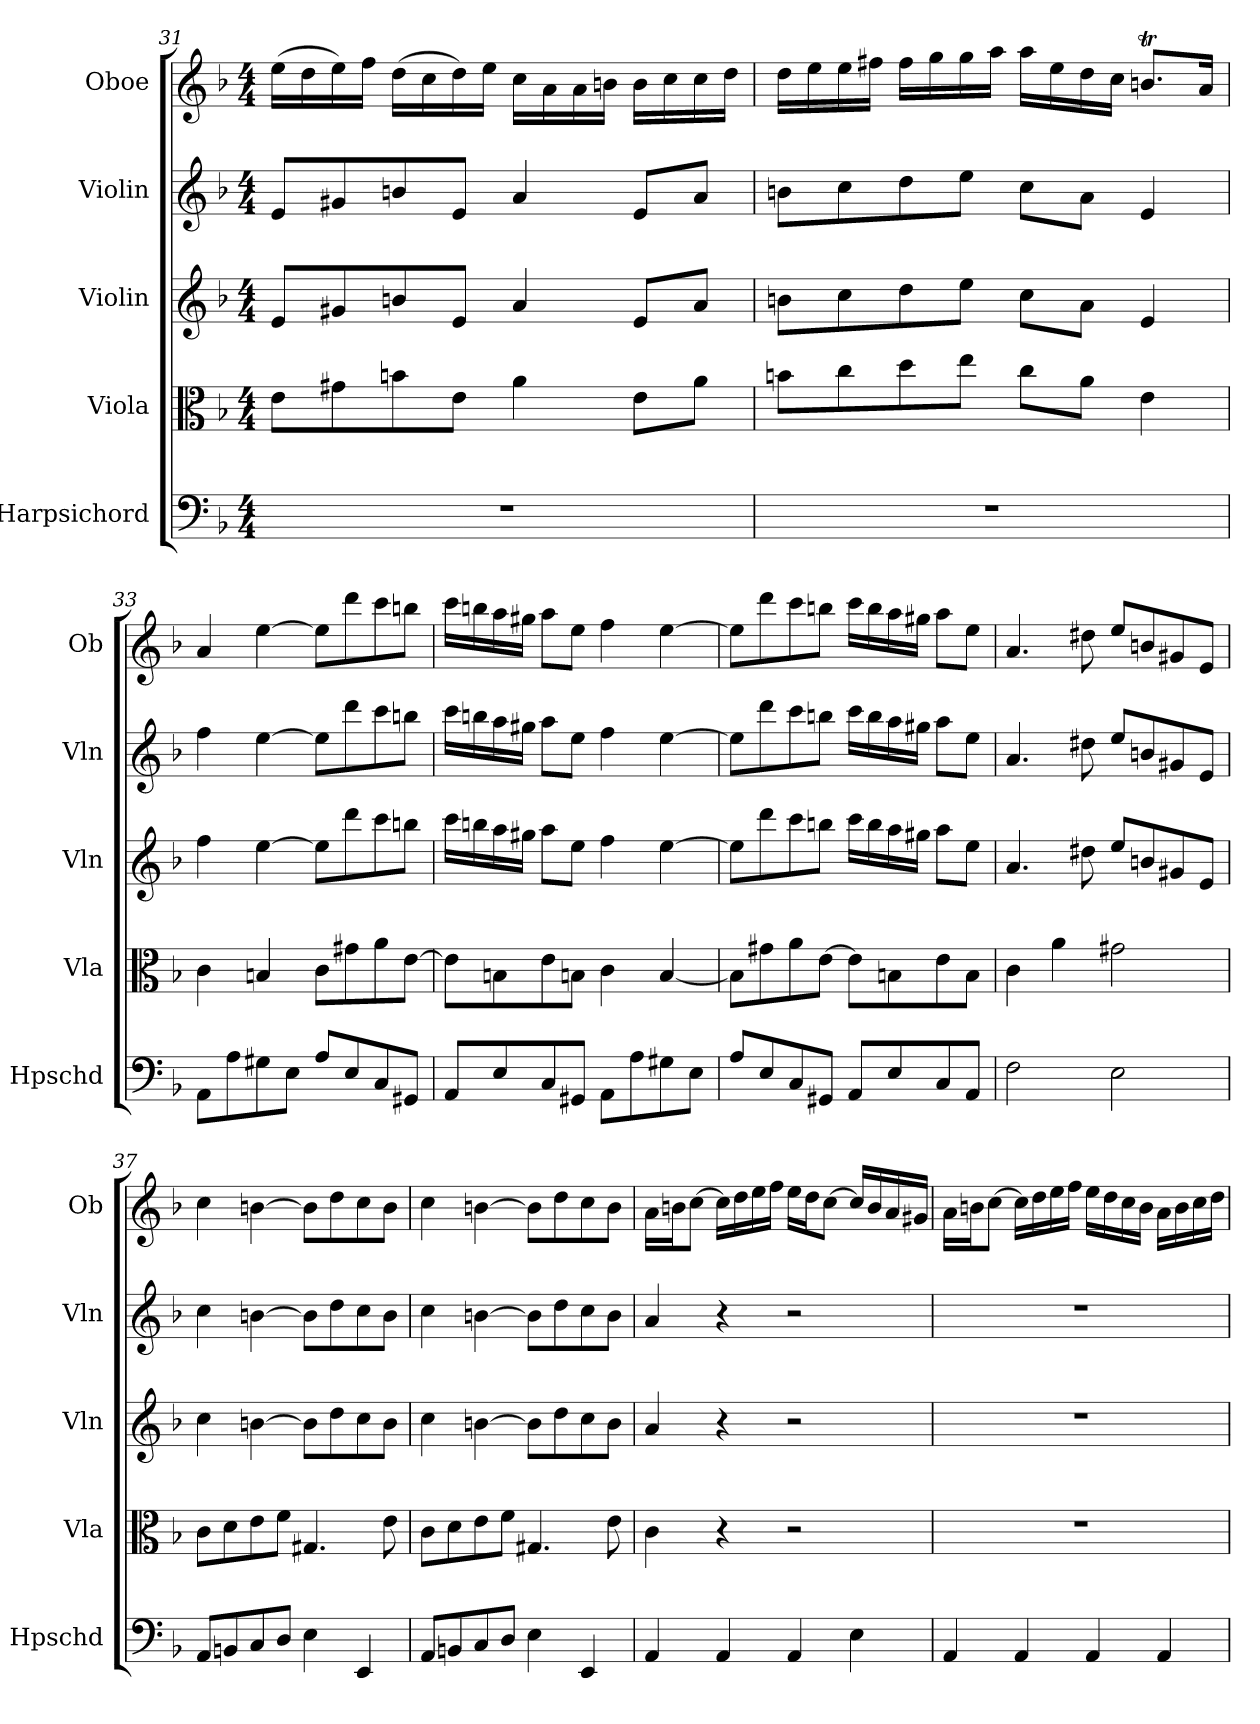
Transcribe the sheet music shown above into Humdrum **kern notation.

**kern	**kern	**kern	**kern	**kern
*part5	*part4	*part3	*part2	*part1
*staff5	*staff4	*staff3	*staff2	*staff1
*I"Harpsichord	*I"Viola	*I"Violin	*I"Violin	*I"Oboe
*I'Hpschd	*I'Vla	*I'Vln	*I'Vln	*I'Ob
*clefF4	*clefC3	*clefG2	*clefG2	*clefG2
*k[b-]	*k[b-]	*k[b-]	*k[b-]	*k[b-]
*d:	*d:	*d:	*d:	*d:
*M4/4	*M4/4	*M4/4	*M4/4	*M4/4
=31	=31	=31	=31	=31
1r	8e\L	8e/L	8e/L	(16ee\LL
.	.	.	.	16dd\
.	8g#X\	8g#X/	8g#X/	16ee\)
.	.	.	.	16ff\JJ
.	8bn\	8bn/	8bn/	(16dd\LL
.	.	.	.	16cc\
.	8e\J	8e/J	8e/J	16dd\)
.	.	.	.	16ee\JJ
.	4a\	4a/	4a/	16cc\LL
.	.	.	.	16a\
.	.	.	.	16a\
.	.	.	.	16bn\JJ
.	8e\L	8e/L	8e/L	16b\LL
.	.	.	.	16cc\
.	8a\J	8a/J	8a/J	16cc\
.	.	.	.	16dd\JJ
=32	=32	=32	=32	=32
1r	8bn\L	8bn\L	8bn\L	16dd\LL
.	.	.	.	16ee\
.	8cc\	8cc\	8cc\	16ee\
.	.	.	.	16ff#X\JJ
.	8dd\	8dd\	8dd\	16ff#\LL
.	.	.	.	16gg\
.	8ee\J	8ee\J	8ee\J	16gg\
.	.	.	.	16aa\JJ
.	8cc\L	8cc\L	8cc\L	16aa\LL
.	.	.	.	16ee\
.	8a\J	8a\J	8a\J	16dd\
.	.	.	.	16cc\JJ
.	4e\	4e/	4e/	8.bnt/L
.	.	.	.	16a/Jk
=33	=33	=33	=33	=33
8AA\L	4c\	4ff\	4ff\	4a/
8A\	.	.	.	.
8G#X\	4Bn/	[4ee\	[4ee\	[4ee\
8E\J	.	.	.	.
8A/L	8c\L	8ee\L]	8ee\L]	8ee\L]
8E/	8g#X\	8ddd\	8ddd\	8ddd\
8C/	8a\	8ccc\	8ccc\	8ccc\
8GG#X/J	[8e\J	8bbn\J	8bbn\J	8bbn\J
=34	=34	=34	=34	=34
8AA/L	8e\L]	16ccc\LL	16ccc\LL	16ccc\LL
.	.	16bbn\	16bbn\	16bbn\
8E/	8Bn\	16aa\	16aa\	16aa\
.	.	16gg#X\JJ	16gg#X\JJ	16gg#X\JJ
8C/	8e\	8aa\L	8aa\L	8aa\L
8GG#X/J	8Bn\J	8ee\J	8ee\J	8ee\J
8AA\L	4c\	4ff\	4ff\	4ff\
8A\	.	.	.	.
8G#X\	[4B/	[4ee\	[4ee\	[4ee\
8E\J	.	.	.	.
=35	=35	=35	=35	=35
8A/L	8B\L]	8ee\L]	8ee\L]	8ee\L]
8E/	8g#X\	8ddd\	8ddd\	8ddd\
8C/	8a\	8ccc\	8ccc\	8ccc\
8GG#X/J	[8e\J	8bbn\J	8bbn\J	8bbn\J
8AA/L	8e\L]	16ccc\LL	16ccc\LL	16ccc\LL
.	.	16bb\	16bb\	16bb\
8E/	8Bn\	16aa\	16aa\	16aa\
.	.	16gg#X\JJ	16gg#X\JJ	16gg#X\JJ
8C/	8e\	8aa\L	8aa\L	8aa\L
8AA/J	8B\J	8ee\J	8ee\J	8ee\J
=36	=36	=36	=36	=36
2F\	4c\	4.a/	4.a/	4.a/
.	4a\	.	.	.
.	.	8dd#X\	8dd#X\	8dd#X\
2E\	2g#X\	8ee/L	8ee/L	8ee/L
.	.	8bn/	8bn/	8bn/
.	.	8g#X/	8g#X/	8g#X/
.	.	8e/J	8e/J	8e/J
=37	=37	=37	=37	=37
8AA/L	8c\L	4cc\	4cc\	4cc\
8BBn/	8d\	.	.	.
8C/	8e\	[4bn\	[4bn\	[4bn\
8D/J	8f\J	.	.	.
4E\	4.G#X/	8b\L]	8b\L]	8b\L]
.	.	8dd\	8dd\	8dd\
4EE/	.	8cc\	8cc\	8cc\
.	8e\	8b\J	8b\J	8b\J
=38	=38	=38	=38	=38
8AA/L	8c\L	4cc\	4cc\	4cc\
8BBn/	8d\	.	.	.
8C/	8e\	[4bn\	[4bn\	[4bn\
8D/J	8f\J	.	.	.
4E\	4.G#X/	8b\L]	8b\L]	8b\L]
.	.	8dd\	8dd\	8dd\
4EE/	.	8cc\	8cc\	8cc\
.	8e\	8b\J	8b\J	8b\J
=39	=39	=39	=39	=39
4AA/	4c\	4a/	4a/	16a\LL
.	.	.	.	16bn\J
.	.	.	.	[8cc\J
4AA/	4r	4r	4r	16cc\LL]
.	.	.	.	16dd\
.	.	.	.	16ee\
.	.	.	.	16ff\JJ
4AA/	2r	2r	2r	16ee\LL
.	.	.	.	16dd\J
.	.	.	.	[8cc\J
4E\	.	.	.	16cc/LL]
.	.	.	.	16b/
.	.	.	.	16a/
.	.	.	.	16g#X/JJ
=40	=40	=40	=40	=40
4AA/	1r	1r	1r	16a\LL
.	.	.	.	16bn\J
.	.	.	.	[8cc\J
4AA/	.	.	.	16cc\LL]
.	.	.	.	16dd\
.	.	.	.	16ee\
.	.	.	.	16ff\JJ
4AA/	.	.	.	16ee\LL
.	.	.	.	16dd\
.	.	.	.	16cc\
.	.	.	.	16b\JJ
4AA/	.	.	.	16a\LL
.	.	.	.	16b\
.	.	.	.	16cc\
.	.	.	.	16dd\JJ
=	=	=	=	=
*-	*-	*-	*-	*-
